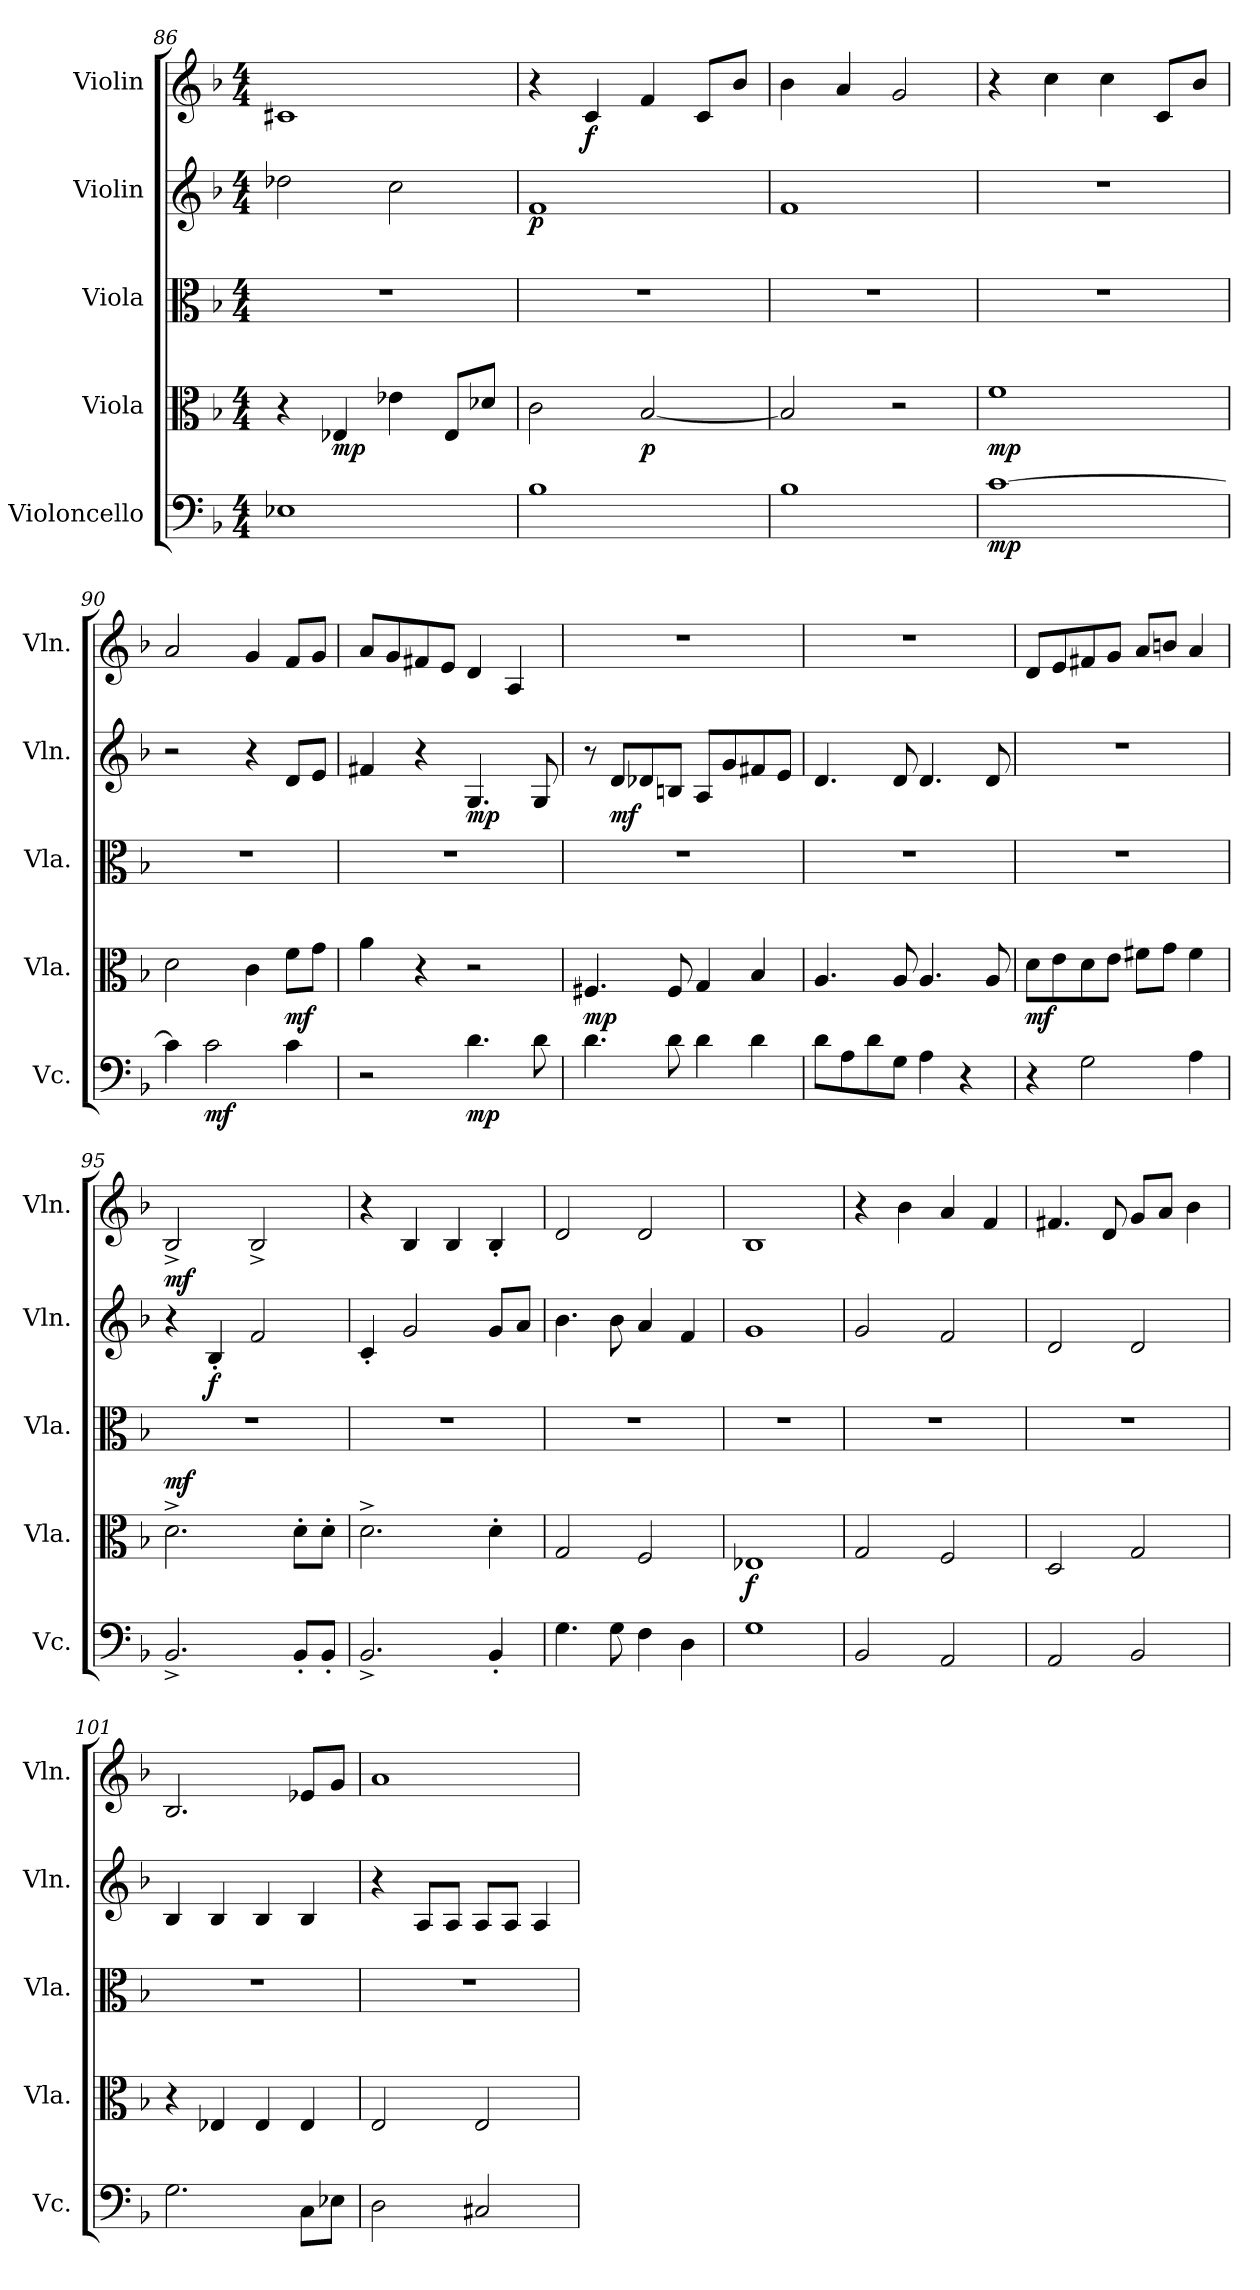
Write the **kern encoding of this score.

**kern	**dynam	**kern	**dynam	**kern	**kern	**dynam	**kern	**dynam
*part5	*part5	*part4	*part4	*part3	*part2	*part2	*part1	*part1
*staff5	*staff5	*staff4	*staff4	*staff3	*staff2	*staff2	*staff1	*staff1
*I"Violoncello	*	*I"Viola	*	*I"Viola	*I"Violin	*	*I"Violin	*
*I'Vc.	*	*I'Vla.	*	*I'Vla.	*I'Vln.	*	*I'Vln.	*
!!LO:LB:g=z
*clefF4	*	*clefC3	*	*clefC3	*clefG2	*	*clefG2	*
*k[b-]	*	*k[b-]	*	*k[b-]	*k[b-]	*	*k[b-]	*
*M4/4	*	*M4/4	*	*M4/4	*M4/4	*	*M4/4	*
=86	=86	=86	=86	=86	=86	=86	=86	=86
1E-X	.	4r	.	1r	2dd-X\	.	1c#X	.
!	!	!	!LO:DY:b	!	!	!	!	!
.	.	4E-X/	mp	.	.	.	.	.
.	.	4e-X\	.	.	2cc\	.	.	.
.	.	8E-/L	.	.	.	.	.	.
.	.	8d-X/J	.	.	.	.	.	.
=87	=87	=87	=87	=87	=87	=87	=87	=87
!	!	!	!	!	!	!LO:DY:b	!	!
1B-	.	2c\	.	1r	1f	p	4r	.
!	!	!	!	!	!	!	!	!LO:DY:b
.	.	.	.	.	.	.	4c/	f
!	!	!	!LO:DY:b	!	!	!	!	!
.	.	[2B-/	p	.	.	.	4f/	.
.	.	.	.	.	.	.	8c/L	.
.	.	.	.	.	.	.	8b-/J	.
=88	=88	=88	=88	=88	=88	=88	=88	=88
1B-	.	2B-/]	.	1r	1f	.	4b-\	.
.	.	.	.	.	.	.	4a/	.
.	.	2r	.	.	.	.	2g/	.
=89	=89	=89	=89	=89	=89	=89	=89	=89
!	!LO:DY:b	!	!LO:DY:b	!	!	!	!	!
[1c	mp	1f	mp	1r	1r	.	4r	.
.	.	.	.	.	.	.	4cc\	.
.	.	.	.	.	.	.	4cc\	.
.	.	.	.	.	.	.	8c/L	.
.	.	.	.	.	.	.	8b-/J	.
=90	=90	=90	=90	=90	=90	=90	=90	=90
4c\]	.	2d\	.	1r	2r	.	2a/	.
!	!LO:DY:b	!	!	!	!	!	!	!
2c\	mf	.	.	.	.	.	.	.
.	.	4c\	.	.	4r	.	4g/	.
!	!	!	!LO:DY:b	!	!	!	!	!
4c\	.	8f\L	mf	.	8d/L	.	8f/L	.
.	.	8g\J	.	.	8e/J	.	8g/J	.
=91	=91	=91	=91	=91	=91	=91	=91	=91
2r	.	4a\	.	1r	4f#X/	.	8a/L	.
.	.	.	.	.	.	.	8g/	.
.	.	4r	.	.	4r	.	8f#X/	.
.	.	.	.	.	.	.	8e/J	.
!	!LO:DY:b	!	!	!	!	!LO:DY:b	!	!
4.d\	mp	2r	.	.	4.G/	mp	4d/	.
.	.	.	.	.	.	.	4A/	.
8d\	.	.	.	.	8G/	.	.	.
!!LO:PB:g=z
=92	=92	=92	=92	=92	=92	=92	=92	=92
!	!	!	!LO:DY:b	!	!	!	!	!
4.d\	.	4.F#X/	mp	1r	8r	.	1r	.
!	!	!	!	!	!	!LO:DY:b	!	!
.	.	.	.	.	8d/L	mf	.	.
.	.	.	.	.	8d-X/	.	.	.
8d\	.	8F#/	.	.	8Bn/J	.	.	.
4d\	.	4G/	.	.	8A/L	.	.	.
.	.	.	.	.	8g/	.	.	.
4d\	.	4B-/	.	.	8f#X/	.	.	.
.	.	.	.	.	8e/J	.	.	.
=93	=93	=93	=93	=93	=93	=93	=93	=93
8d\L	.	4.A/	.	1r	4.d/	.	1r	.
8A\	.	.	.	.	.	.	.	.
8d\	.	.	.	.	.	.	.	.
8G\J	.	8A/	.	.	8d/	.	.	.
4A\	.	4.A/	.	.	4.d/	.	.	.
4r	.	.	.	.	.	.	.	.
.	.	8A/	.	.	8d/	.	.	.
=94	=94	=94	=94	=94	=94	=94	=94	=94
!	!	!	!LO:DY:b	!	!	!	!	!
4r	.	8d\L	mf	1r	1r	.	8d/L	.
.	.	8e\	.	.	.	.	8e/	.
2G\	.	8d\	.	.	.	.	8f#X/	.
.	.	8e\J	.	.	.	.	8g/J	.
.	.	8f#X\L	.	.	.	.	8a/L	.
.	.	8g\J	.	.	.	.	8bn/J	.
4A\	.	4f#\	.	.	.	.	4a/	.
=95	=95	=95	=95	=95	=95	=95	=95	=95
!	!	!	!LO:DY:a	!	!	!	!	!LO:DY:b
2.BB-^/	.	2.d^\	mf	1r	4r	.	2B-^/	mf
!	!	!	!	!	!	!LO:DY:b	!	!
.	.	.	.	.	4B-'/	f	.	.
.	.	.	.	.	2f/	.	2B-^/	.
8BB-'/L	.	8d'\L	.	.	.	.	.	.
8BB-'/J	.	8d'\J	.	.	.	.	.	.
=96	=96	=96	=96	=96	=96	=96	=96	=96
2.BB-^/	.	2.d^\	.	1r	4c'/	.	4r	.
.	.	.	.	.	2g/	.	4B-/	.
.	.	.	.	.	.	.	4B-/	.
4BB-'/	.	4d'\	.	.	8g/L	.	4B-'/	.
.	.	.	.	.	8a/J	.	.	.
!!LO:LB:g=z
=97	=97	=97	=97	=97	=97	=97	=97	=97
4.G\	.	2G/	.	1r	4.b-\	.	2d/	.
8G\	.	.	.	.	8b-\	.	.	.
4F\	.	2F/	.	.	4a/	.	2d/	.
4D\	.	.	.	.	4f/	.	.	.
=98	=98	=98	=98	=98	=98	=98	=98	=98
!	!	!	!LO:DY:b	!	!	!	!	!
1G	.	1E-X	f	1r	1g	.	1B-	.
=99	=99	=99	=99	=99	=99	=99	=99	=99
2BB-/	.	2G/	.	1r	2g/	.	4r	.
.	.	.	.	.	.	.	4b-\	.
2AA/	.	2F/	.	.	2f/	.	4a/	.
.	.	.	.	.	.	.	4f/	.
=100	=100	=100	=100	=100	=100	=100	=100	=100
2AA/	.	2D/	.	1r	2d/	.	4.f#X/	.
.	.	.	.	.	.	.	8d/	.
2BB-/	.	2G/	.	.	2d/	.	8g/L	.
.	.	.	.	.	.	.	8a/J	.
.	.	.	.	.	.	.	4b-\	.
=101	=101	=101	=101	=101	=101	=101	=101	=101
2.G\	.	4r	.	1r	4B-/	.	2.B-/	.
.	.	4E-X/	.	.	4B-/	.	.	.
.	.	4E-/	.	.	4B-/	.	.	.
8C\L	.	4E-/	.	.	4B-/	.	8e-X/L	.
8E-X\J	.	.	.	.	.	.	8g/J	.
=102	=102	=102	=102	=102	=102	=102	=102	=102
2D\	.	2E/	.	1r	4r	.	1a	.
.	.	.	.	.	8A/L	.	.	.
.	.	.	.	.	8A/J	.	.	.
2C#X/	.	2E/	.	.	8A/L	.	.	.
.	.	.	.	.	8A/J	.	.	.
.	.	.	.	.	4A/	.	.	.
=	=	=	=	=	=	=	=	=
*-	*-	*-	*-	*-	*-	*-	*-	*-
